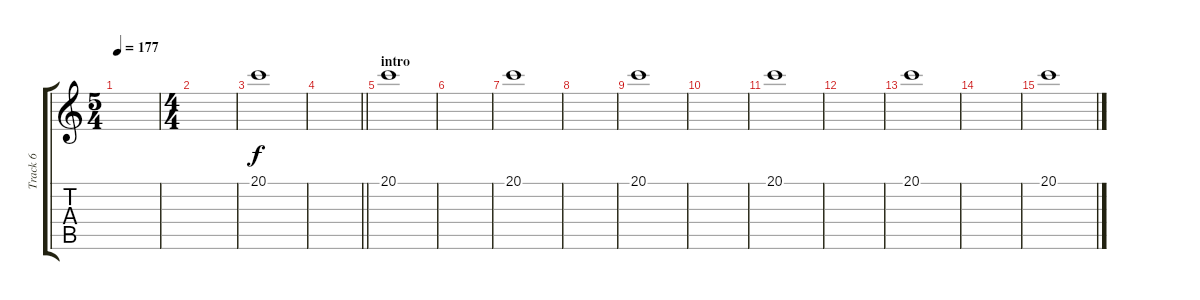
\track ("Track 6" "Track 6") {instrument glockenspiel}
\staff {score tabs}
\tuning (E4 B3 G4 D4 A3 E3) {hide}
\ts (5 4)
\tempo 177
\clef g2
\ks c
|
\ts (4 4)
|
20.1.1 |
\barLineRight lightlight
|
\section ("" "intro")
20.1.1 |
|
20.1.1 |
|
20.1.1 |
|
20.1.1 |
|
20.1.1 |
|
20.1.1
